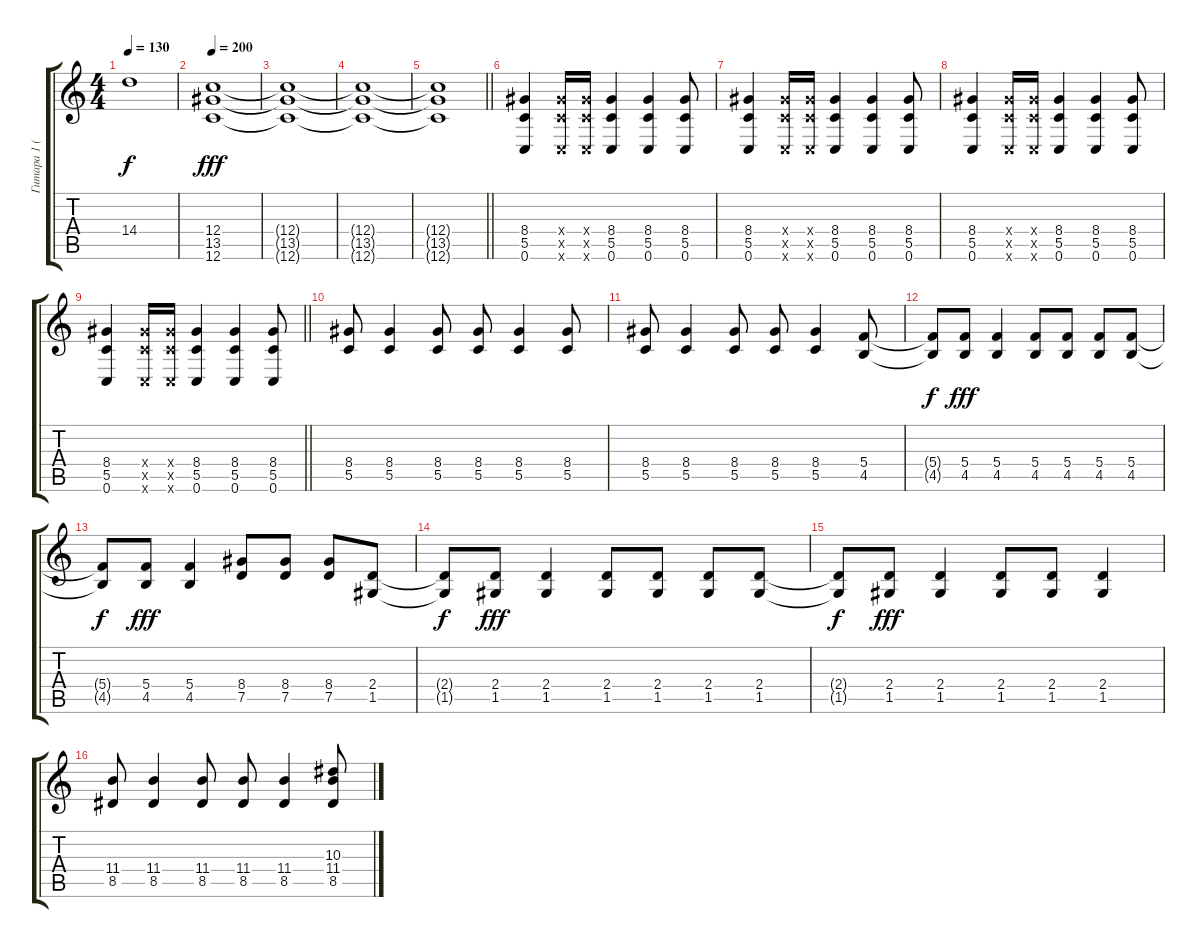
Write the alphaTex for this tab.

\track ("Гитара 1 (перегруз)" "Гитара 1 (") {instrument overdrivenguitar}
\staff {score tabs}
\tuning (D4 A3 F3 C3 G2 C2) {hide}
\ts (4 4)
\tempo 130
\clef g2
\ks c
14.4{t}.1{dy f} |
\tempo 200
(12.4 13.5 12.6).1{dy fff} |
(12.4{t} 13.5{t} 12.6{t}).1 |
(12.4{t} 13.5{t} 12.6{t}).1 |
\barLineRight lightlight
(12.4{t} 13.5{t} 12.6{t}).1 |
\section ("" " ")
(8.4 5.5 0.6).4 (8.4{x} 5.5{x} 0.6{x}).16 (8.4{x} 5.5{x} 0.6{x}).16 (8.4 5.5 0.6).4 (8.4 5.5 0.6).4 (8.4 5.5 0.6).8 |
(8.4 5.5 0.6).4 (8.4{x} 5.5{x} 0.6{x}).16 (8.4{x} 5.5{x} 0.6{x}).16 (8.4 5.5 0.6).4 (8.4 5.5 0.6).4 (8.4 5.5 0.6).8 |
(8.4 5.5 0.6).4 (8.4{x} 5.5{x} 0.6{x}).16 (8.4{x} 5.5{x} 0.6{x}).16 (8.4 5.5 0.6).4 (8.4 5.5 0.6).4 (8.4 5.5 0.6).8 |
\barLineRight lightlight
(8.4 5.5 0.6).4 (8.4{x} 5.5{x} 0.6{x}).16 (8.4{x} 5.5{x} 0.6{x}).16 (8.4 5.5 0.6).4 (8.4 5.5 0.6).4 (8.4 5.5 0.6).8 |
\section ("" " ")
(8.4 5.5).8 (8.4 5.5).4 (8.4 5.5).8 (8.4 5.5).8 (8.4 5.5).4 (8.4 5.5).8 |
(8.4 5.5).8 (8.4 5.5).4 (8.4 5.5).8 (8.4 5.5).8 (8.4 5.5).4 (5.4 4.5).8 |
(5.4{t} 4.5{t}).8{dy f} (5.4 4.5).8{dy fff} (5.4 4.5).4 (5.4 4.5).8 (5.4 4.5).8 (5.4 4.5).8 (5.4 4.5).8 |
(5.4{t} 4.5{t}).8{dy f} (5.4 4.5).8{dy fff} (5.4 4.5).4 (8.4 7.5).8 (8.4 7.5).8 (8.4 7.5).8 (2.4 1.5).8 |
(2.4{t} 1.5{t}).8{dy f} (2.4 1.5).8{dy fff} (2.4 1.5).4 (2.4 1.5).8 (2.4 1.5).8 (2.4 1.5).8 (2.4 1.5).8 |
(2.4{t} 1.5{t}).8{dy f} (2.4 1.5).8{dy fff} (2.4 1.5).4 (2.4 1.5).8 (2.4 1.5).8 (2.4 1.5).4 |
(11.4 8.5).8 (11.4 8.5).4 (11.4 8.5).8 (11.4 8.5).8 (11.4 8.5).4 (10.3 11.4 8.5).8
